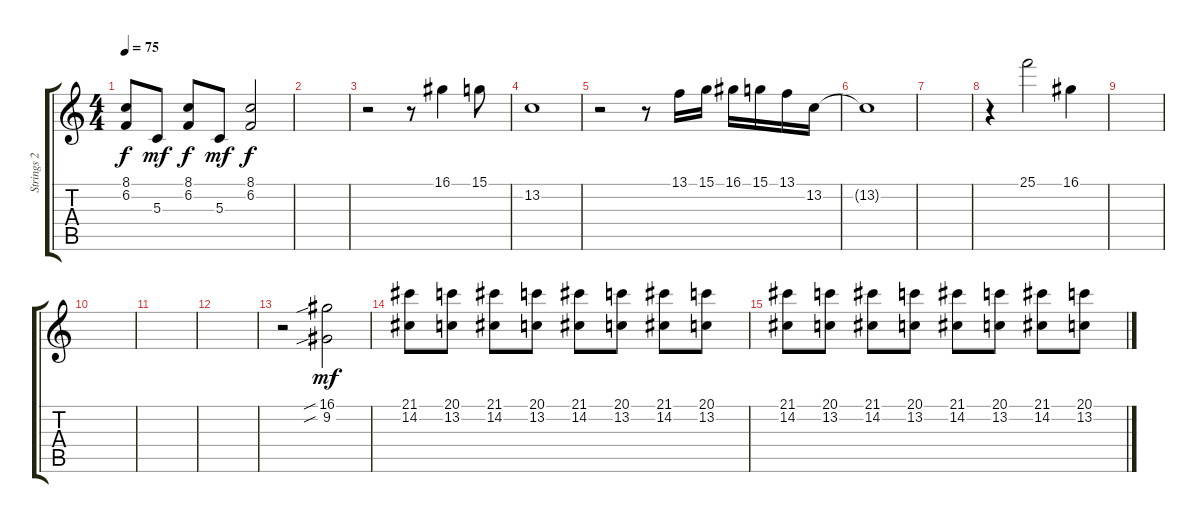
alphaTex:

\track ("Strings 2" "Strings 2") {instrument stringensemble1}
\staff {score tabs}
\tuning (E4 B3 G3 D3 A2 E2) {hide}
\ts (4 4)
\tempo 75
\clef g2
\ks c
(8.1 6.2).8{dy f} 5.3.8{dy mf} (8.1 6.2).8{dy f} 5.3.8{dy mf} (8.1 6.2).2{dy f} |
|
r.2 r.8 16.1.4 15.1.8 |
13.2.1 |
r.2 r.8 13.1.16 15.1.16 16.1.16 15.1.16 13.1.16 13.2.16 |
13.2{t}.1 |
|
r.4 25.1.2 16.1.4 |
|
|
|
|
r.2 (16.1{sib} 9.2{sib}).2{dy mf} |
(21.1 14.2).8 (20.1 13.2).8 (21.1 14.2).8 (20.1 13.2).8 (21.1 14.2).8 (20.1 13.2).8 (21.1 14.2).8 (20.1 13.2).8 |
(21.1 14.2).8 (20.1 13.2).8 (21.1 14.2).8 (20.1 13.2).8 (21.1 14.2).8 (20.1 13.2).8 (21.1 14.2).8 (20.1 13.2).8
